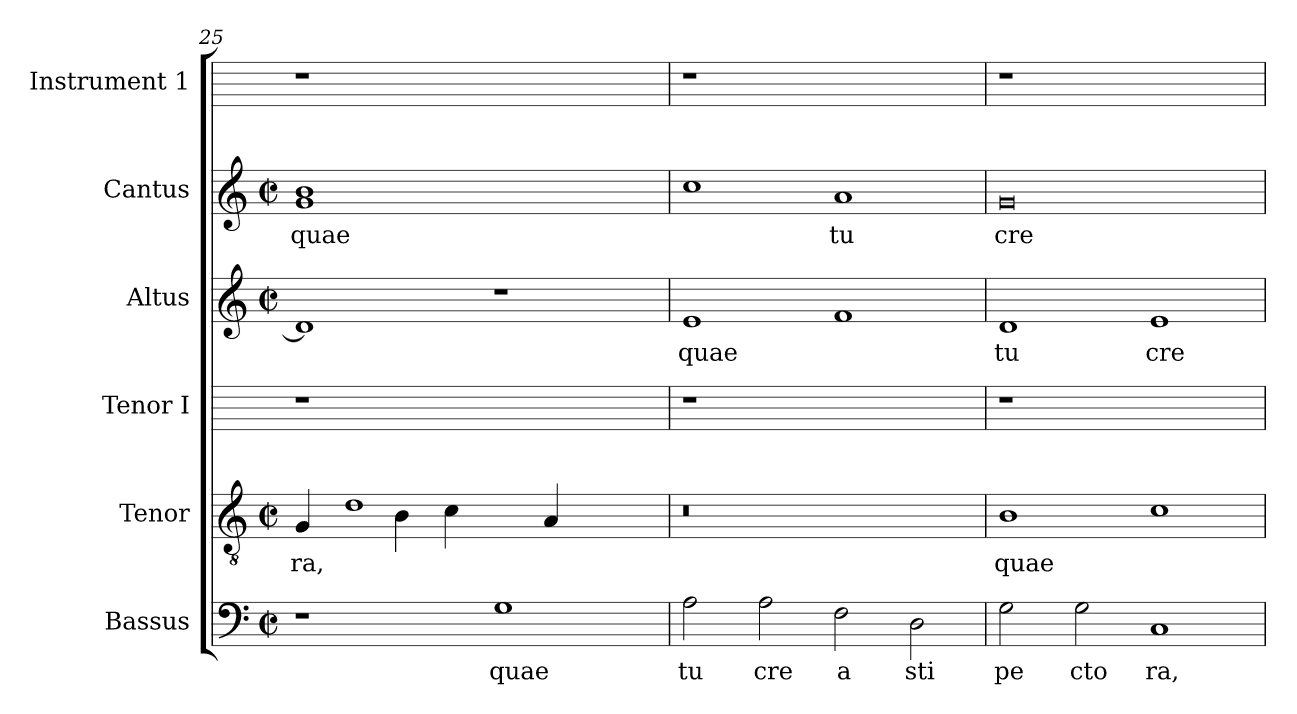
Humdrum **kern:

**kern	**text	**kern	**text	**kern	**kern	**text	**kern	**text	**kern
*part6	*part6	*part5	*part5	*part4	*part3	*part3	*part2	*part2	*part1
*staff6	*staff6	*staff5	*staff5	*staff4	*staff3	*staff3	*staff2	*staff2	*staff1
*I"Bassus	*	*I"Tenor	*	*I"Tenor I	*I"Altus	*	*I"Cantus	*	*I"Instrument 1
*I'Bassus	*	*I'Tenor	*	*I'Tenor I	*I'Altus	*	*I'Cantus	*	*
*clefF4	*	*clefGv2	*	*	*clefG2	*	*clefG2	*	*
*M2/2	*	*M2/2	*	*	*M2/2	*	*M2/2	*	*
*met(c|)	*	*met(c|)	*	*	*met(c|)	*	*met(c|)	*	*
=25	=25	=25	=25	=25	=25	=25	=25	=25	=25
!	!	!	!LO:LY:b	!	!	!	!	!LO:LY:b	!
*	*	*^	*	*	*	*	*	*	*
1r	.	4G/	2ryy	ra,	1r	1d]	.	1g 1b	quae	1r
.	.	1d	.	.	.	.	.	.	.	.
.	.	.	4B\	.	.	.	.	.	.	.
.	.	.	4c\	.	.	.	.	.	.	.
!	!LO:LY:b:cj	!	!	!	!	!	!	!	!	!
1G	quae	.	2ryy	.	1ryy	1r	.	1ryy	.	1ryy
.	.	4A/	.	.	.	.	.	.	.	.
.	.	2ryy	2ryy	.	.	.	.	.	.	.
=26	=26	=26	=26	=26	=26	=26	=26	=26	=26	=26
!	!LO:LY:b:cj	!	!	!	!	!	!LO:LY:b	!	!	!
*	*	*v	*v	*	*	*	*	*	*	*
2A\	tu	0r	.	1r	1e	quae	1cc	.	1r
!	!LO:LY:b:cj	!	!	!	!	!	!	!	!
2A\	cre	.	.	.	.	.	.	.	.
!	!LO:LY:b:cj	!	!	!	!	!	!	!LO:LY:b:cj	!
2F\	a	.	.	1ryy	1f	.	1a	tu	1ryy
!	!LO:LY:b:cj	!	!	!	!	!	!	!	!
2D\	sti	.	.	.	.	.	.	.	.
=27	=27	=27	=27	=27	=27	=27	=27	=27	=27
!	!LO:LY:b:cj	!	!LO:LY:b	!	!	!LO:LY:b:cj	!	!LO:LY:b:cj	!
2G\	pe	1B	quae	1r	1d	tu	0g	cre	1r
!	!LO:LY:b:cj	!	!	!	!	!	!	!	!
2G\	cto	.	.	.	.	.	.	.	.
!	!LO:LY:b:cj	!	!	!	!	!LO:LY:b:cj	!	!	!
1C	ra,	1c	.	1ryy	1e	cre-	.	.	1ryy
=	=	=	=	=	=	=	=	=	=
*-	*-	*-	*-	*-	*-	*-	*-	*-	*-
